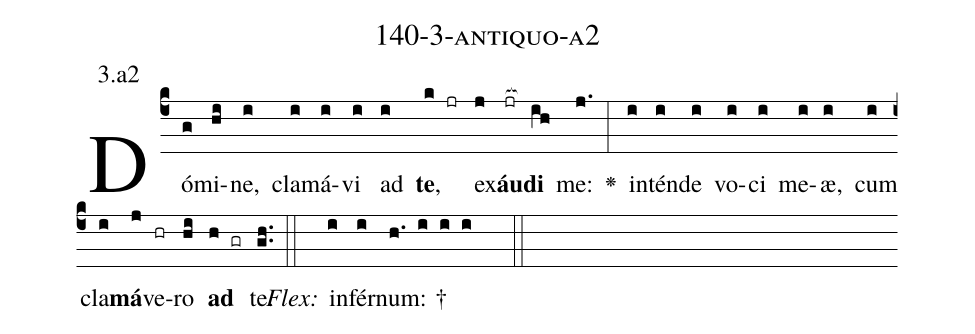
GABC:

name: 140-3-antiquo-a2;
annotation: 3.a2;
%%
(c4)Dó(g)mi(hi)ne,(i) cla(i)má(i)vi(i) ad(i) <b>te</b>,(k jr) ex(j)<b>áu</b>(jr[ocb:1{])<b>di</b>(ih[ocb:0}]) me:(j.) <v>\greheightstar</v>(:) in(i)tén(i)de(i) vo(i)ci(i) me(i)æ,(i) cum(i) cla(i)<b>má</b>(j)ve(hr)ro(hi) <b>ad</b>(h gr) te.(gh..) (::)
<i>Flex:</i>()  in(i)fér(i)num: †(h. i i i  ::)

%E(i) u(i) o(j) u(hi) a(h) e.(gh..) (::)
